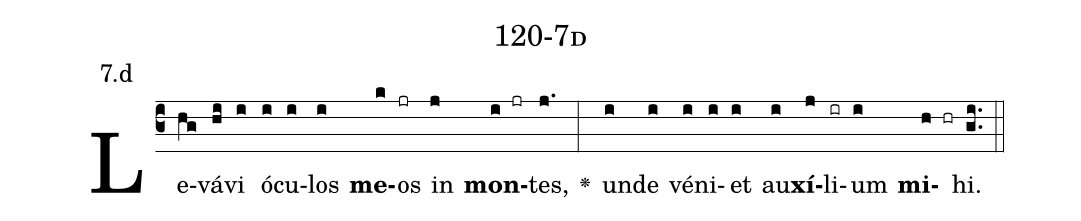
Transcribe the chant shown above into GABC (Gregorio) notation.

name: 120-7d;
annotation: 7.d;
%%
(c3)Le(hg)vá(hi)vi(i) ó(i)cu(i)los(i) <b>me</b>(k)os(jr) in(j) <b>mon</b>(i jr)tes,(j.) <v>\greheightstar</v>(:) un(i)de(i) vé(i)ni(i)et(i) au(i)<b>xí</b>(j)li(ir)um(i) <b>mi</b>(h hr)hi.(gi..) (::)


%E(i) u(i) o(j) u(i) a(h) e.(gi..) (::)
